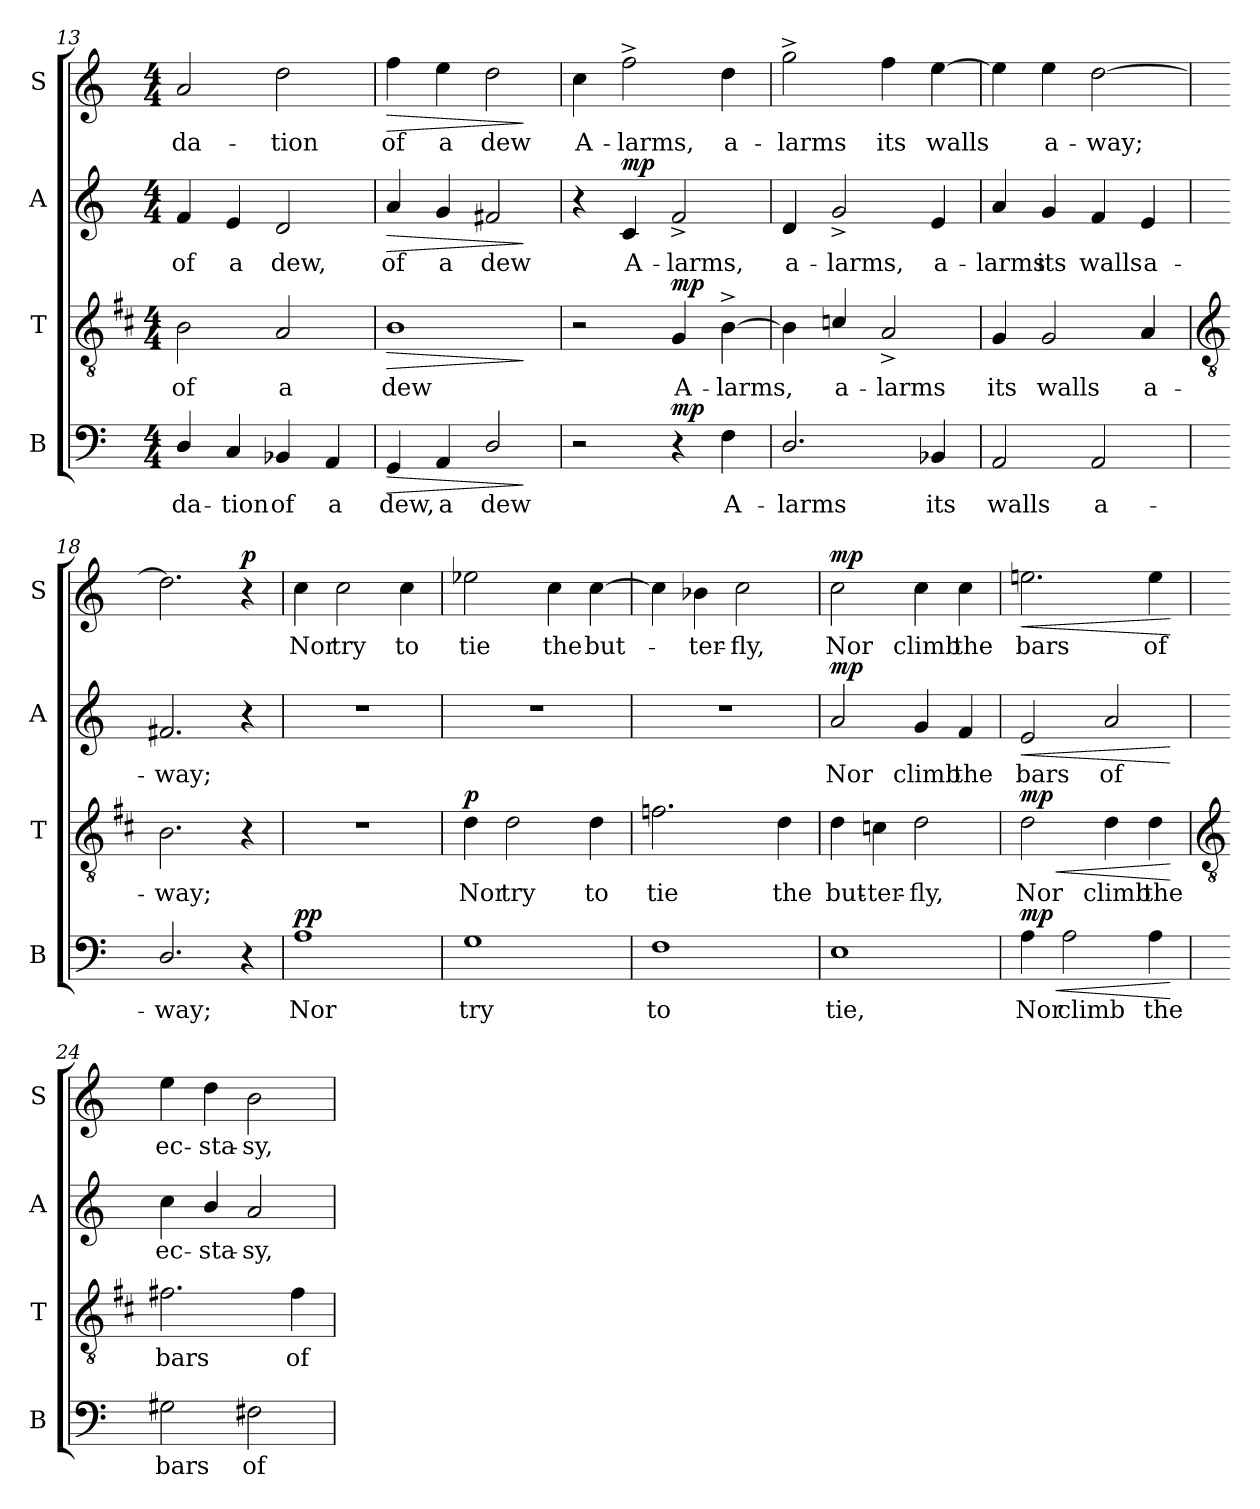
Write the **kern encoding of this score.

**kern	**text	**dynam	**kern	**text	**dynam	**kern	**text	**dynam	**kern	**text	**dynam
*part4	*part4	*part4	*part3	*part3	*part3	*part2	*part2	*part2	*part1	*part1	*part1
*staff4	*staff4	*staff4	*staff3	*staff3	*staff3	*staff2	*staff2	*staff2	*staff1	*staff1	*staff1
*I"B	*	*	*I"T	*	*	*I"A	*	*	*I"S	*	*
*I'B	*	*	*I'T	*	*	*I'A	*	*	*I'S	*	*
!!LO:LB:g=z
*clefF4	*	*	*clefGv2	*	*	*clefG2	*	*	*clefG2	*	*
*	*	*	*ITrd1c2	*	*	*	*	*	*	*	*
*k[]	*	*	*k[]	*	*	*k[]	*	*	*k[]	*	*
*C:	*	*	*C:	*	*	*C:	*	*	*C:	*	*
*M4/4	*	*	*M4/4	*	*	*M4/4	*	*	*M4/4	*	*
=13	=13	=13	=13	=13	=13	=13	=13	=13	=13	=13	=13
!	!LO:LY:b	!	!	!LO:LY:b	!	!	!LO:LY:b	!	!	!LO:LY:b	!
4D/	-da-	.	2A	of	.	4f	of	.	2a	-da-	.
!	!LO:LY:b	!	!	!	!	!	!LO:LY:b	!	!	!	!
4C	-tion	.	.	.	.	4e	a	.	.	.	.
!	!LO:LY:b	!	!	!LO:LY:b	!	!	!LO:LY:b	!	!	!LO:LY:b	!
4BB-X	of	.	2G	a	.	2d	dew,	.	2dd	-tion	.
!	!LO:LY:b	!	!	!	!	!	!	!	!	!	!
4AA	a	.	.	.	.	.	.	.	.	.	.
=14	=14	=14	=14	=14	=14	=14	=14	=14	=14	=14	=14
!	!LO:LY:b	!LO:HP:b	!	!LO:LY:b	!LO:HP:b	!	!LO:LY:b	!LO:HP:b	!	!LO:LY:b	!LO:HP:b
4GG	dew,	>	1A	dew	>	4a	of	>	4ff	of	>
!	!LO:LY:b	!	!	!	!	!	!LO:LY:b	!	!	!LO:LY:b	!
4AA	a	.	.	.	.	4g	a	.	4ee	a	.
!	!LO:LY:b	!	!	!	!	!	!LO:LY:b	!	!	!LO:LY:b	!
2D/	dew	.	.	.	.	2f#X	dew	.	2dd	dew	.
.	.	]	.	.	]	.	.	]	.	.	]
=15	=15	=15	=15	=15	=15	=15	=15	=15	=15	=15	=15
!	!	!	!	!	!	!	!	!	!	!LO:LY:b	!
2r	.	.	2r	.	.	4r	.	.	4cc	A-	.
!	!	!	!	!	!	!	!LO:LY:b	!LO:DY:b	!	!LO:LY:b	!
.	.	.	.	.	.	4c	A-	mp	2ff^	-larms,	.
!	!	!LO:DY:b	!	!LO:LY:b	!LO:DY:b	!	!LO:LY:b	!	!	!	!
4r	.	mp	4F	A-	mp	2f^	-larms,	.	.	.	.
!	!LO:LY:b	!	!	!LO:LY:b	!	!	!	!	!	!LO:LY:b	!
4F	A-	.	[4A^	-larms,	.	.	.	.	4dd	a-	.
=16	=16	=16	=16	=16	=16	=16	=16	=16	=16	=16	=16
!	!LO:LY:b	!	!	!	!	!	!LO:LY:b	!	!	!LO:LY:b	!
2.D/	-larms	.	4A]	.	.	4d	a-	.	2gg^	-larms	.
!	!	!	!	!LO:LY:b	!	!	!LO:LY:b	!	!	!	!
.	.	.	4B-X/	a-	.	2g^	-larms,	.	.	.	.
!	!	!	!	!LO:LY:b	!	!	!	!	!	!LO:LY:b	!
.	.	.	2G^	-larms	.	.	.	.	4ff	its	.
!	!LO:LY:b	!	!	!	!	!	!LO:LY:b	!	!	!LO:LY:b	!
4BB-X	its	.	.	.	.	4e	a-	.	[4ee	walls	.
=17	=17	=17	=17	=17	=17	=17	=17	=17	=17	=17	=17
!	!LO:LY:b	!	!	!LO:LY:b	!	!	!LO:LY:b	!	!	!	!
2AA	walls	.	4F	its	.	4a	-larms	.	4ee]	.	.
!	!	!	!	!LO:LY:b	!	!	!LO:LY:b	!	!	!LO:LY:b	!
.	.	.	2F	walls	.	4g	its	.	4ee	a-	.
!	!LO:LY:b	!	!	!	!	!	!LO:LY:b	!	!	!LO:LY:b	!
2AA	a-	.	.	.	.	4f	walls	.	[2dd	-way;	.
!	!	!	!	!LO:LY:b	!	!	!LO:LY:b	!	!	!	!
.	.	.	4G	a-	.	4e	a-	.	.	.	.
!!LO:LB:g=z
=18	=18	=18	=18	=18	=18	=18	=18	=18	=18	=18	=18
*	*	*	*clefGv2	*	*	*	*	*	*	*	*
!	!LO:LY:b	!	!	!LO:LY:b	!	!	!LO:LY:b	!	!	!	!
2.D/	-way;	.	2.A	-way;	.	2.f#X	-way;	.	2.dd]	.	.
!	!	!	!	!	!	!	!	!	!	!	!LO:DY:b
4r	.	.	4r	.	.	4r	.	.	4r	.	p
=19	=19	=19	=19	=19	=19	=19	=19	=19	=19	=19	=19
!	!LO:LY:b	!LO:DY:b	!	!	!	!	!	!	!	!LO:LY:b	!
1A	Nor	pp	1r	.	.	1r	.	.	4cc	Nor	.
!	!	!	!	!	!	!	!	!	!	!LO:LY:b	!
.	.	.	.	.	.	.	.	.	2cc	try	.
!	!	!	!	!	!	!	!	!	!	!LO:LY:b	!
.	.	.	.	.	.	.	.	.	4cc	to	.
=20	=20	=20	=20	=20	=20	=20	=20	=20	=20	=20	=20
!	!LO:LY:b	!	!	!LO:LY:b	!LO:DY:b	!	!	!	!	!LO:LY:b	!
1G	try	.	4c	Nor	p	1r	.	.	2ee-X	tie	.
!	!	!	!	!LO:LY:b	!	!	!	!	!	!	!
.	.	.	2c	try	.	.	.	.	.	.	.
!	!	!	!	!	!	!	!	!	!	!LO:LY:b	!
.	.	.	.	.	.	.	.	.	4cc	the	.
!	!	!	!	!LO:LY:b	!	!	!	!	!	!LO:LY:b	!
.	.	.	4c	to	.	.	.	.	[4cc	but-	.
=21	=21	=21	=21	=21	=21	=21	=21	=21	=21	=21	=21
!	!LO:LY:b	!	!	!LO:LY:b	!	!	!	!	!	!	!
1F	to	.	2.e-X	tie	.	1r	.	.	4cc]	.	.
!	!	!	!	!	!	!	!	!	!	!LO:LY:b	!
.	.	.	.	.	.	.	.	.	4b-X	ter-	.
!	!	!	!	!	!	!	!	!	!	!LO:LY:b	!
.	.	.	.	.	.	.	.	.	2cc	-fly,	.
!	!	!	!	!LO:LY:b	!	!	!	!	!	!	!
.	.	.	4c	the	.	.	.	.	.	.	.
=22	=22	=22	=22	=22	=22	=22	=22	=22	=22	=22	=22
!	!LO:LY:b	!	!	!LO:LY:b	!	!	!LO:LY:b	!LO:DY:b	!	!LO:LY:b	!LO:DY:b
1E	tie,	.	4c	but-	.	2a	Nor	mp	2cc	Nor	mp
!	!	!	!	!LO:LY:b	!	!	!	!	!	!	!
.	.	.	4B-X	-ter-	.	.	.	.	.	.	.
!	!	!	!	!LO:LY:b	!	!	!LO:LY:b	!	!	!LO:LY:b	!
.	.	.	2c	-fly,	.	4g	climb	.	4cc	climb	.
!	!	!	!	!	!	!	!LO:LY:b	!	!	!LO:LY:b	!
.	.	.	.	.	.	4f	the	.	4cc	the	.
=23	=23	=23	=23	=23	=23	=23	=23	=23	=23	=23	=23
!	!LO:LY:b	!LO:HP:b	!	!LO:LY:b	!LO:HP:b	!	!LO:LY:b	!LO:HP:b	!	!LO:LY:b	!LO:HP:b
!	!	!LO:DY:n=1:b	!	!	!LO:DY:n=1:b	!	!	!	!	!	!
4A	Nor	< mp	2c	Nor	< mp	2e	bars	<	2.een	bars	<
!	!LO:LY:b	!	!	!	!	!	!	!	!	!	!
2A	climb	.	.	.	.	.	.	.	.	.	.
!	!	!	!	!LO:LY:b	!	!	!LO:LY:b	!	!	!	!
.	.	.	4c	climb	.	2a	of	.	.	.	.
!	!LO:LY:b	!	!	!LO:LY:b	!	!	!	!	!	!LO:LY:b	!
4A	the	.	4c	the	.	.	.	.	4ee	of	.
.	.	[	.	.	[	.	.	[	.	.	[
!!LO:LB:g=z
=24	=24	=24	=24	=24	=24	=24	=24	=24	=24	=24	=24
*	*	*	*clefGv2	*	*	*	*	*	*	*	*
!	!LO:LY:b	!	!	!LO:LY:b	!	!	!LO:LY:b	!	!	!LO:LY:b	!
2G#X	bars	.	2.en	bars	.	4cc	ec-	.	4ee	ec-	.
!	!	!	!	!	!	!	!LO:LY:b	!	!	!LO:LY:b	!
.	.	.	.	.	.	4b/	-sta-	.	4dd	-sta-	.
!	!LO:LY:b	!	!	!	!	!	!LO:LY:b	!	!	!LO:LY:b	!
2F#X	of	.	.	.	.	2a	-sy,	.	2b	-sy,	.
!	!	!	!	!LO:LY:b	!	!	!	!	!	!	!
.	.	.	4e	of	.	.	.	.	.	.	.
=	=	=	=	=	=	=	=	=	=	=	=
*-	*-	*-	*-	*-	*-	*-	*-	*-	*-	*-	*-
